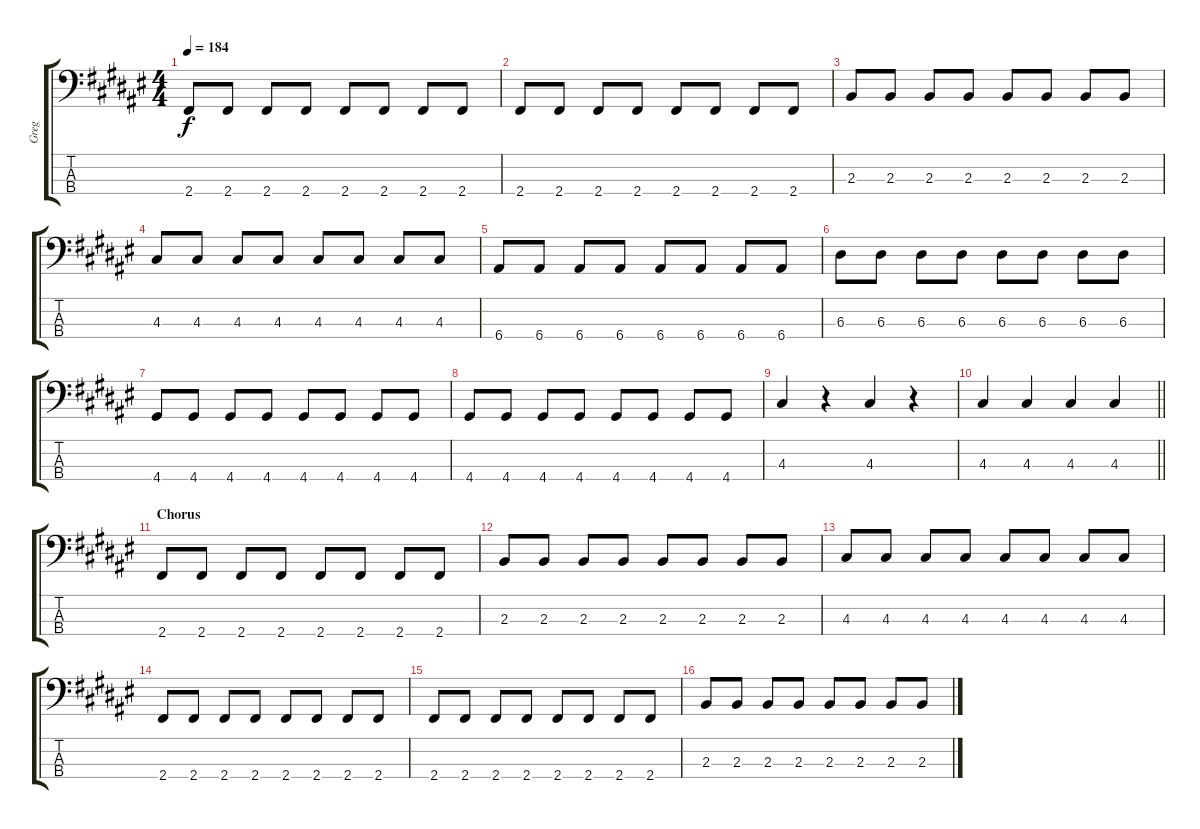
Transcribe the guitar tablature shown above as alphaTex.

\track ("Greg" "Greg") {instrument electricbasspick}
\staff {score tabs}
\tuning (G2 D2 A1 E1) {hide}
\ts (4 4)
\tempo 184
\clef f4
\ks f#
2.4.8{dy f} 2.4.8 2.4.8 2.4.8 2.4.8 2.4.8 2.4.8 2.4.8 |
2.4.8 2.4.8 2.4.8 2.4.8 2.4.8 2.4.8 2.4.8 2.4.8 |
2.3.8 2.3.8 2.3.8 2.3.8 2.3.8 2.3.8 2.3.8 2.3.8 |
4.3.8 4.3.8 4.3.8 4.3.8 4.3.8 4.3.8 4.3.8 4.3.8 |
6.4.8 6.4.8 6.4.8 6.4.8 6.4.8 6.4.8 6.4.8 6.4.8 |
6.3.8 6.3.8 6.3.8 6.3.8 6.3.8 6.3.8 6.3.8 6.3.8 |
4.4.8 4.4.8 4.4.8 4.4.8 4.4.8 4.4.8 4.4.8 4.4.8 |
4.4.8 4.4.8 4.4.8 4.4.8 4.4.8 4.4.8 4.4.8 4.4.8 |
4.3.4 r.4 4.3.4 r.4 |
\barLineRight lightlight
4.3.4 4.3.4 4.3.4 4.3.4 |
\section ("" "Chorus")
2.4.8 2.4.8 2.4.8 2.4.8 2.4.8 2.4.8 2.4.8 2.4.8 |
2.3.8 2.3.8 2.3.8 2.3.8 2.3.8 2.3.8 2.3.8 2.3.8 |
4.3.8 4.3.8 4.3.8 4.3.8 4.3.8 4.3.8 4.3.8 4.3.8 |
2.4.8 2.4.8 2.4.8 2.4.8 2.4.8 2.4.8 2.4.8 2.4.8 |
2.4.8 2.4.8 2.4.8 2.4.8 2.4.8 2.4.8 2.4.8 2.4.8 |
2.3.8 2.3.8 2.3.8 2.3.8 2.3.8 2.3.8 2.3.8 2.3.8
